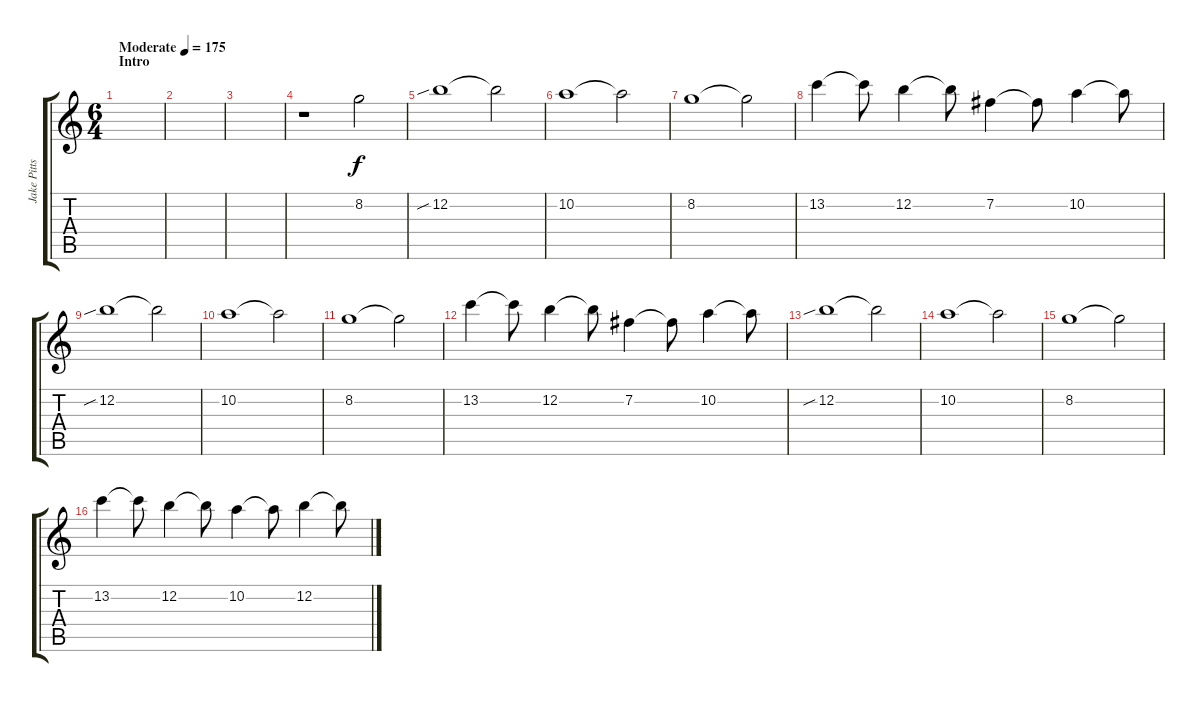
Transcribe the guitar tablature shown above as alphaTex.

\track ("Jake Pitts" "Jake Pitts") {instrument overdrivenguitar}
\staff {score tabs}
\tuning (E4 B3 G3 D3 A2 E2) {hide}
\ts (6 4)
\section ("" "Intro")
\tempo (175 "Moderate")
\clef g2
\ks c
|
|
|
r.1 8.2.2 |
12.2{sib}.1 12.2{t}.2 |
10.2.1 10.2{t}.2 |
8.2.1 8.2{t}.2 |
13.2.4 13.2{t}.8 12.2.4 12.2{t}.8 7.2.4 7.2{t}.8 10.2.4 10.2{t}.8 |
12.2{sib}.1 12.2{t}.2 |
10.2.1 10.2{t}.2 |
8.2.1 8.2{t}.2 |
13.2.4 13.2{t}.8 12.2.4 12.2{t}.8 7.2.4 7.2{t}.8 10.2.4 10.2{t}.8 |
12.2{sib}.1 12.2{t}.2 |
10.2.1 10.2{t}.2 |
8.2.1 8.2{t}.2 |
13.2.4 13.2{t}.8 12.2.4 12.2{t}.8 10.2.4 10.2{t}.8 12.2.4 12.2{t}.8
